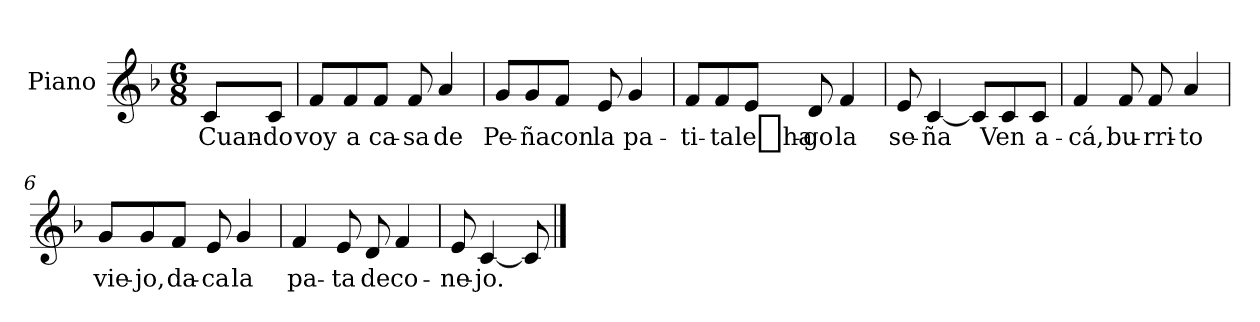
**kern	**text
*part1	*part1
*staff1	*staff1
*I"Piano	*
*I'Pno	*
*clefG2	*
*k[b-]	*
*F:	*
*M6/8	*
=	=
8c/L	Cuan-
8c/J	-do
=1	=1
8f/L	voy
8f/	a
8f/J	ca-
8f/	-sa
4a/	de
=2	=2
8g/L	Pe-
8g/	-ña
8f/J	con
8e/	la
4g/	pa-
=3	=3
8f/L	-ti-
8f/	-ta
8e/J	le_ha-
8d/	-go
4f/	la
!!LO:LB:g=z
=4	=4
8e/	se-
[4c/	-ña
8c/L]	.
8c/	Ven
8c/J	a-
=5	=5
4f/	-cá,
8f/	bu-
8f/	-rri-
4a/	-to
=6	=6
8g/L	vie-
8g/	-jo,
8f/J	da-
8e/	-ca
4g/	la
=7	=7
4f/	pa-
8e/	-ta
8d/	de
4f/	co-
=8	=8
8e/	-ne-
[4c/	-jo.
8c/]	.
==	==
*-	*-
